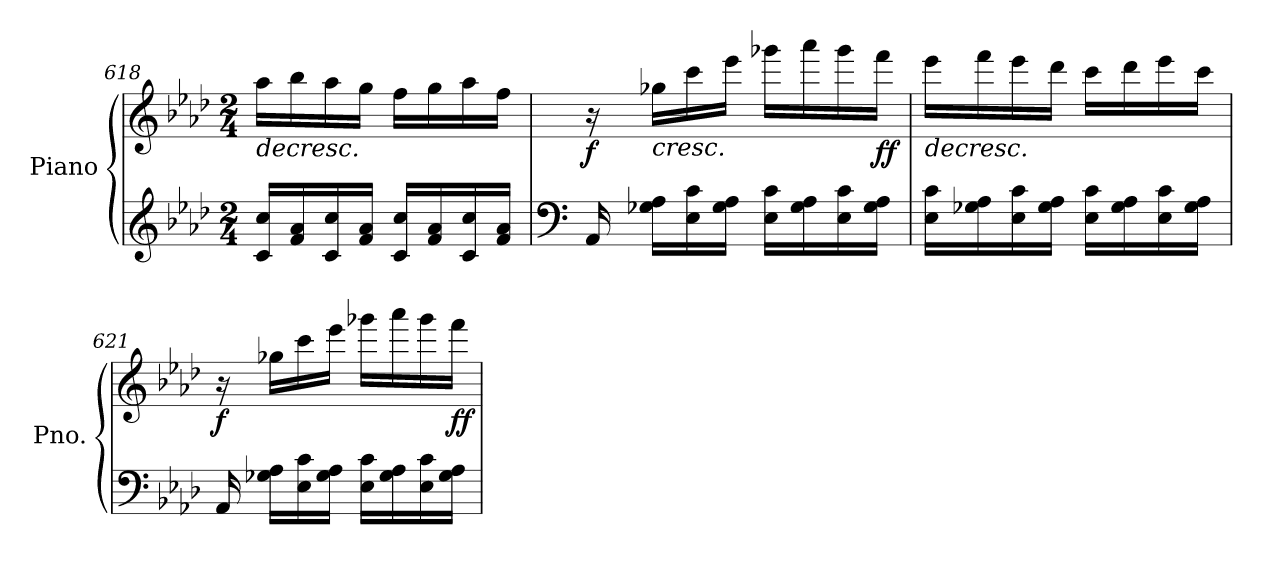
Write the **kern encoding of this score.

**kern	**kern	**dynam
*part1	*part1	*part1
*staff2	*staff1	*staff1/2
*I"Piano	*	*
*I'Pno.	*	*
*clefG2	*clefG2	*
*k[b-e-a-d-]	*k[b-e-a-d-]	*
*M2/4	*M2/4	*
=618	=618	=618
!	!	!LO:HP:b
16c/ 16cc/LL	16aa-\LL	>
16f/ 16a-/	16bb-\	.
16c/ 16cc/	16aa-\	.
16f/ 16a-/JJ	16gg\JJ	.
16c/ 16cc/LL	16ff\LL	.
16f/ 16a-/	16gg\	.
16c/ 16cc/	16aa-\	.
16f/ 16a-/JJ	16ff\JJ	.
=619	=619	=619
*clefF4	*	*
!	!	!LO:DY:b
16AA-/	16r	f
!	!	!LO:HP:b
16G-X\ 16A-\LL	16gg-X\LL	<
16E-\ 16c\	16ccc\	.
16G-\ 16A-\JJ	16eee-\JJ	.
16E-\ 16c\LL	16ggg-X\LL	.
16G-\ 16A-\	16aaa-\	.
16E-\ 16c\	16ggg-\	.
!	!	!LO:DY:n=1:b
16G-\ 16A-\JJ	16fff\JJ	] ff
=620	=620	=620
!	!	!LO:HP:b
16E-\ 16c\LL	16eee-\LL	>
16G-X\ 16A-\	16fff\	.
16E-\ 16c\	16eee-\	.
16G-\ 16A-\JJ	16ddd-\JJ	.
16E-\ 16c\LL	16ccc\LL	.
16G-\ 16A-\	16ddd-\	.
16E-\ 16c\	16eee-\	.
16G-\ 16A-\JJ	16ccc\JJ	.
.	.	[
!!LO:LB:g=z
=621	=621	=621
!	!	!LO:DY:b
16AA-/	16r	f
16G-X\ 16A-\LL	16gg-X\LL	.
16E-\ 16c\	16ccc\	.
16G-\ 16A-\JJ	16eee-\JJ	.
16E-\ 16c\LL	16ggg-X\LL	.
16G-\ 16A-\	16aaa-\	.
16E-\ 16c\	16ggg-\	.
!	!	!LO:DY:n=1:b
16G-\ 16A-\JJ	16fff\JJ	] ff
=	=	=
*-	*-	*-
